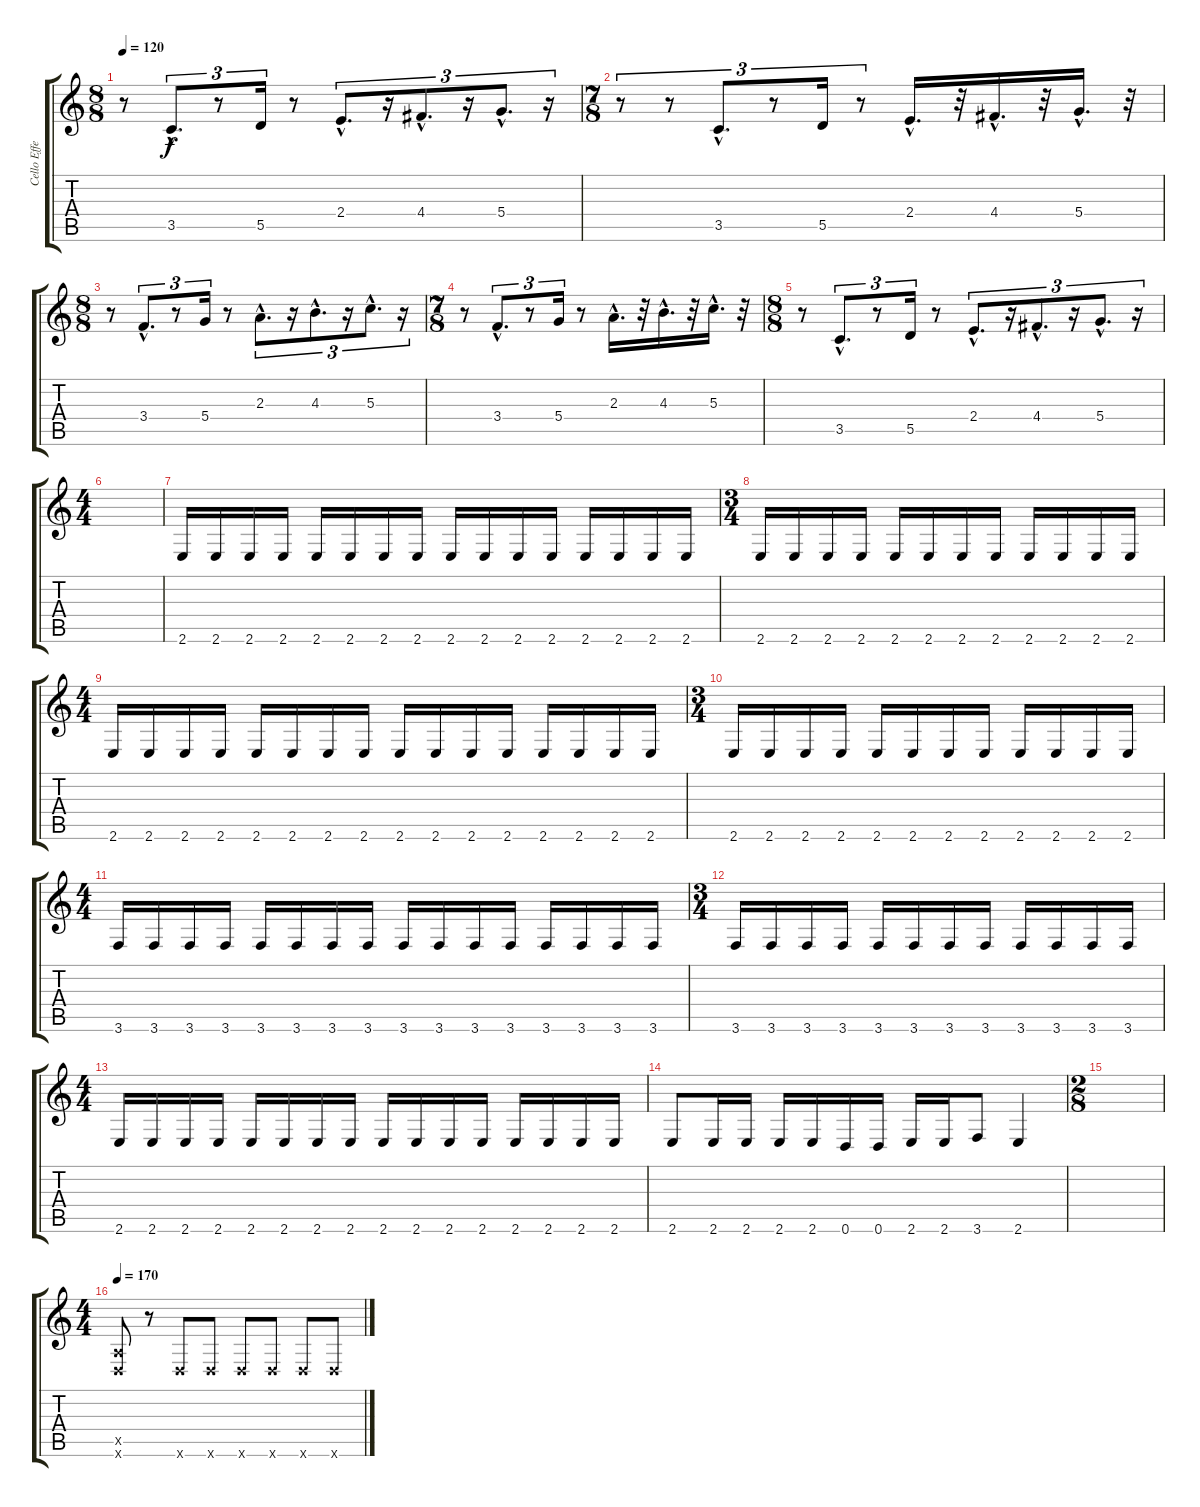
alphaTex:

\track ("Cello Effects" "Cello Effe") {instrument distortionguitar}
\staff {score tabs}
\tuning (E4 B3 G3 D3 A2 D2) {hide}
\ts (8 8)
\tempo 120
\clef g2
\ks c
r.8{dy f} 3.5{hac}.8{d tu (3 2)} r.8{tu (3 2)} 5.5.16{tu (3 2)} r.8 2.4{hac}.8{d tu (3 2)} r.16{tu (3 2)} 4.4{hac}.8{d tu (3 2)} r.16{tu (3 2)} 5.4{hac}.8{d tu (3 2)} r.16{tu (3 2)} |
\ts (7 8)
r.8{tu (3 2)} r.8{tu (3 2)} 3.5{hac}.8{d tu (3 2)} r.8{tu (3 2)} 5.5.16{tu (3 2)} r.8{tu (3 2)} 2.4{hac}.16{d} r.32 4.4{hac}.16{d} r.32 5.4{hac}.16{d} r.32 |
\ts (8 8)
r.8 3.4{hac}.8{d tu (3 2)} r.8{tu (3 2)} 5.4.16{tu (3 2)} r.8 2.3{hac}.8{d tu (3 2)} r.16{tu (3 2)} 4.3{hac}.8{d tu (3 2)} r.16{tu (3 2)} 5.3{hac}.8{d tu (3 2)} r.16{tu (3 2)} |
\ts (7 8)
r.8 3.4{hac}.8{d tu (3 2)} r.8{tu (3 2)} 5.4.16{tu (3 2)} r.8 2.3{hac}.16{d} r.32 4.3{hac}.16{d} r.32 5.3{hac}.16{d} r.32 |
\ts (8 8)
r.8 3.5{hac}.8{d tu (3 2)} r.8{tu (3 2)} 5.5.16{tu (3 2)} r.8 2.4{hac}.8{d tu (3 2)} r.16{tu (3 2)} 4.4{hac}.8{d tu (3 2)} r.16{tu (3 2)} 5.4{hac}.8{d tu (3 2)} r.16{tu (3 2)} |
\ts (4 4)
|
2.6.16 2.6.16 2.6.16 2.6.16 2.6.16 2.6.16 2.6.16 2.6.16 2.6.16 2.6.16 2.6.16 2.6.16 2.6.16 2.6.16 2.6.16 2.6.16 |
\ts (3 4)
2.6.16 2.6.16 2.6.16 2.6.16 2.6.16 2.6.16 2.6.16 2.6.16 2.6.16 2.6.16 2.6.16 2.6.16 |
\ts (4 4)
2.6.16 2.6.16 2.6.16 2.6.16 2.6.16 2.6.16 2.6.16 2.6.16 2.6.16 2.6.16 2.6.16 2.6.16 2.6.16 2.6.16 2.6.16 2.6.16 |
\ts (3 4)
2.6.16 2.6.16 2.6.16 2.6.16 2.6.16 2.6.16 2.6.16 2.6.16 2.6.16 2.6.16 2.6.16 2.6.16 |
\ts (4 4)
3.6.16 3.6.16 3.6.16 3.6.16 3.6.16 3.6.16 3.6.16 3.6.16 3.6.16 3.6.16 3.6.16 3.6.16 3.6.16 3.6.16 3.6.16 3.6.16 |
\ts (3 4)
3.6.16 3.6.16 3.6.16 3.6.16 3.6.16 3.6.16 3.6.16 3.6.16 3.6.16 3.6.16 3.6.16 3.6.16 |
\ts (4 4)
2.6.16 2.6.16 2.6.16 2.6.16 2.6.16 2.6.16 2.6.16 2.6.16 2.6.16 2.6.16 2.6.16 2.6.16 2.6.16 2.6.16 2.6.16 2.6.16 |
2.6.8 2.6.16 2.6.16 2.6.16 2.6.16 0.6.16 0.6.16 2.6.16 2.6.16 3.6.8 2.6.4 |
\ts (2 8)
|
\ts (4 4)
\tempo 170
(0.5{x} 0.6{x}).8{instrument electricguitarmuted} r.8 0.6{x}.8 0.6{x}.8 0.6{x}.8 0.6{x}.8 0.6{x}.8 0.6{x}.8
